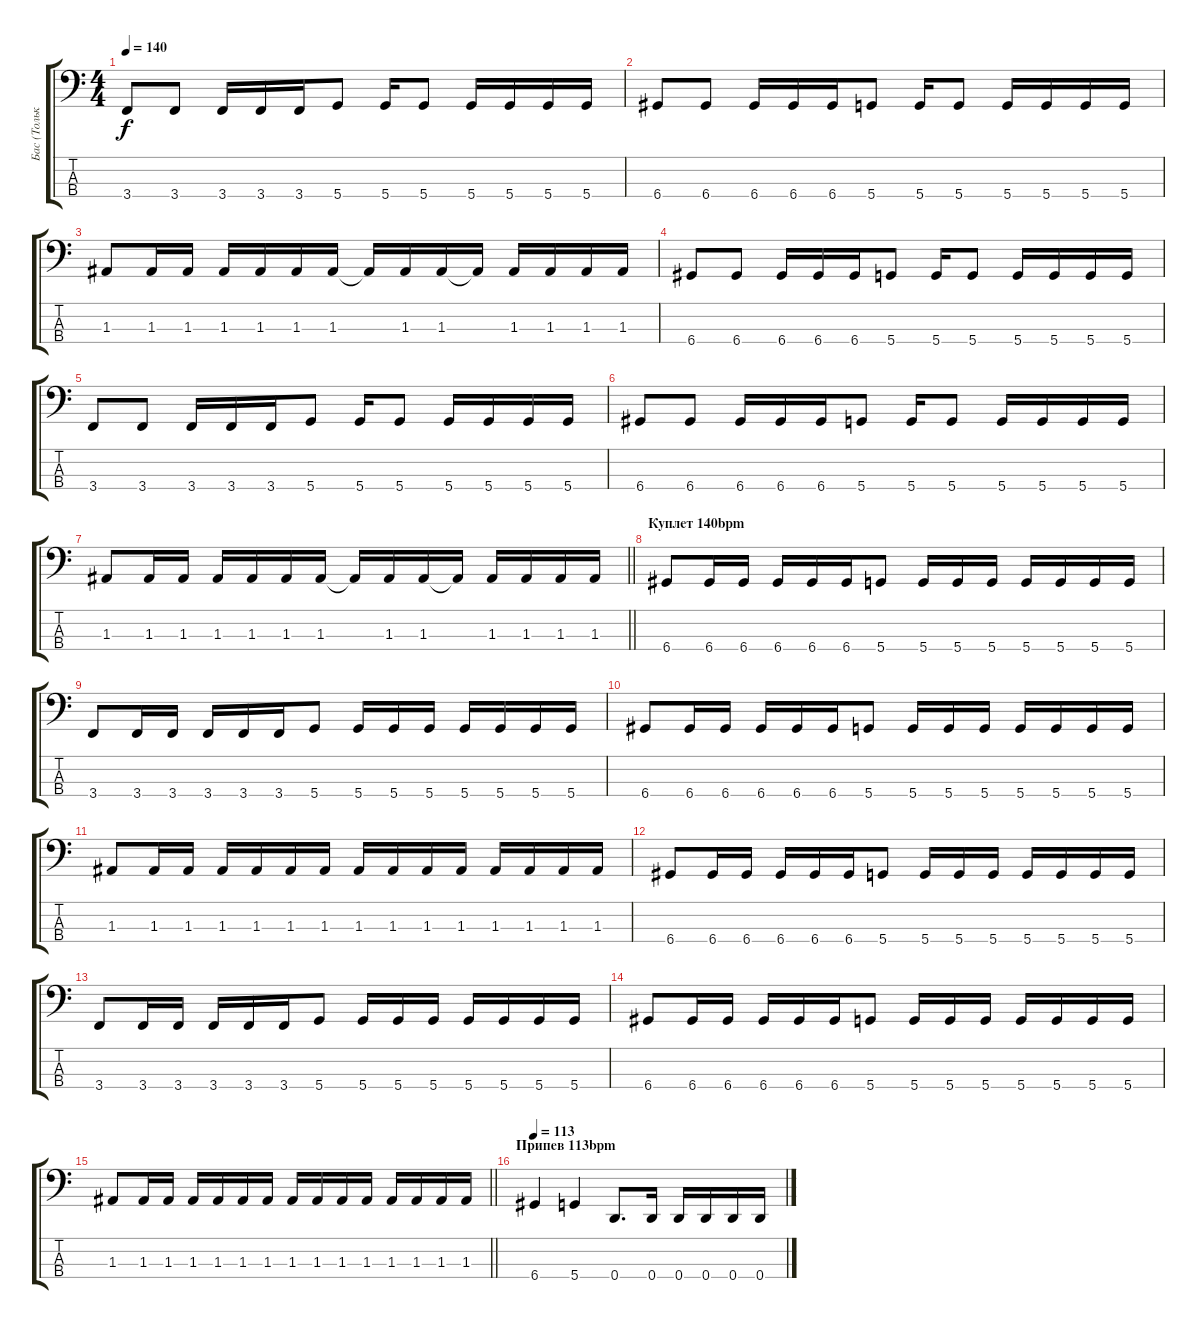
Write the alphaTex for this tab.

\track ("Бас (Только для звучания)" "Бас (Тольк") {instrument electricbassfinger}
\staff {score tabs}
\tuning (G2 D2 A1 D1) {hide}
\ts (4 4)
\tempo 140
\clef f4
\ks c
3.4.8{dy f} 3.4.8 3.4.16 3.4.16 3.4.16 5.4.8 5.4.16 5.4.8 5.4.16 5.4.16 5.4.16 5.4.16 |
6.4.8 6.4.8 6.4.16 6.4.16 6.4.16 5.4.8 5.4.16 5.4.8 5.4.16 5.4.16 5.4.16 5.4.16 |
1.3.8 1.3.16 1.3.16 1.3.16 1.3.16 1.3.16 1.3.16 1.3{t}.16 1.3.16 1.3.16 1.3{t}.16 1.3.16 1.3.16 1.3.16 1.3.16 |
6.4.8 6.4.8 6.4.16 6.4.16 6.4.16 5.4.8 5.4.16 5.4.8 5.4.16 5.4.16 5.4.16 5.4.16 |
3.4.8 3.4.8 3.4.16 3.4.16 3.4.16 5.4.8 5.4.16 5.4.8 5.4.16 5.4.16 5.4.16 5.4.16 |
6.4.8 6.4.8 6.4.16 6.4.16 6.4.16 5.4.8 5.4.16 5.4.8 5.4.16 5.4.16 5.4.16 5.4.16 |
\barLineRight lightlight
1.3.8 1.3.16 1.3.16 1.3.16 1.3.16 1.3.16 1.3.16 1.3{t}.16 1.3.16 1.3.16 1.3{t}.16 1.3.16 1.3.16 1.3.16 1.3.16 |
\section ("" "Куплет 140bpm")
6.4.8 6.4.16 6.4.16 6.4.16 6.4.16 6.4.16 5.4.8 5.4.16 5.4.16 5.4.16 5.4.16 5.4.16 5.4.16 5.4.16 |
3.4.8 3.4.16 3.4.16 3.4.16 3.4.16 3.4.16 5.4.8 5.4.16 5.4.16 5.4.16 5.4.16 5.4.16 5.4.16 5.4.16 |
6.4.8 6.4.16 6.4.16 6.4.16 6.4.16 6.4.16 5.4.8 5.4.16 5.4.16 5.4.16 5.4.16 5.4.16 5.4.16 5.4.16 |
1.3.8 1.3.16 1.3.16 1.3.16 1.3.16 1.3.16 1.3.16 1.3.16 1.3.16 1.3.16 1.3.16 1.3.16 1.3.16 1.3.16 1.3.16 |
6.4.8 6.4.16 6.4.16 6.4.16 6.4.16 6.4.16 5.4.8 5.4.16 5.4.16 5.4.16 5.4.16 5.4.16 5.4.16 5.4.16 |
3.4.8 3.4.16 3.4.16 3.4.16 3.4.16 3.4.16 5.4.8 5.4.16 5.4.16 5.4.16 5.4.16 5.4.16 5.4.16 5.4.16 |
6.4.8 6.4.16 6.4.16 6.4.16 6.4.16 6.4.16 5.4.8 5.4.16 5.4.16 5.4.16 5.4.16 5.4.16 5.4.16 5.4.16 |
\barLineRight lightlight
1.3.8 1.3.16 1.3.16 1.3.16 1.3.16 1.3.16 1.3.16 1.3.16 1.3.16 1.3.16 1.3.16 1.3.16 1.3.16 1.3.16 1.3.16 |
\section ("" "Припев 113bpm")
\tempo 113
6.4.4 5.4.4 0.4.8{d} 0.4.16 0.4.16 0.4.16 0.4.16 0.4.16
